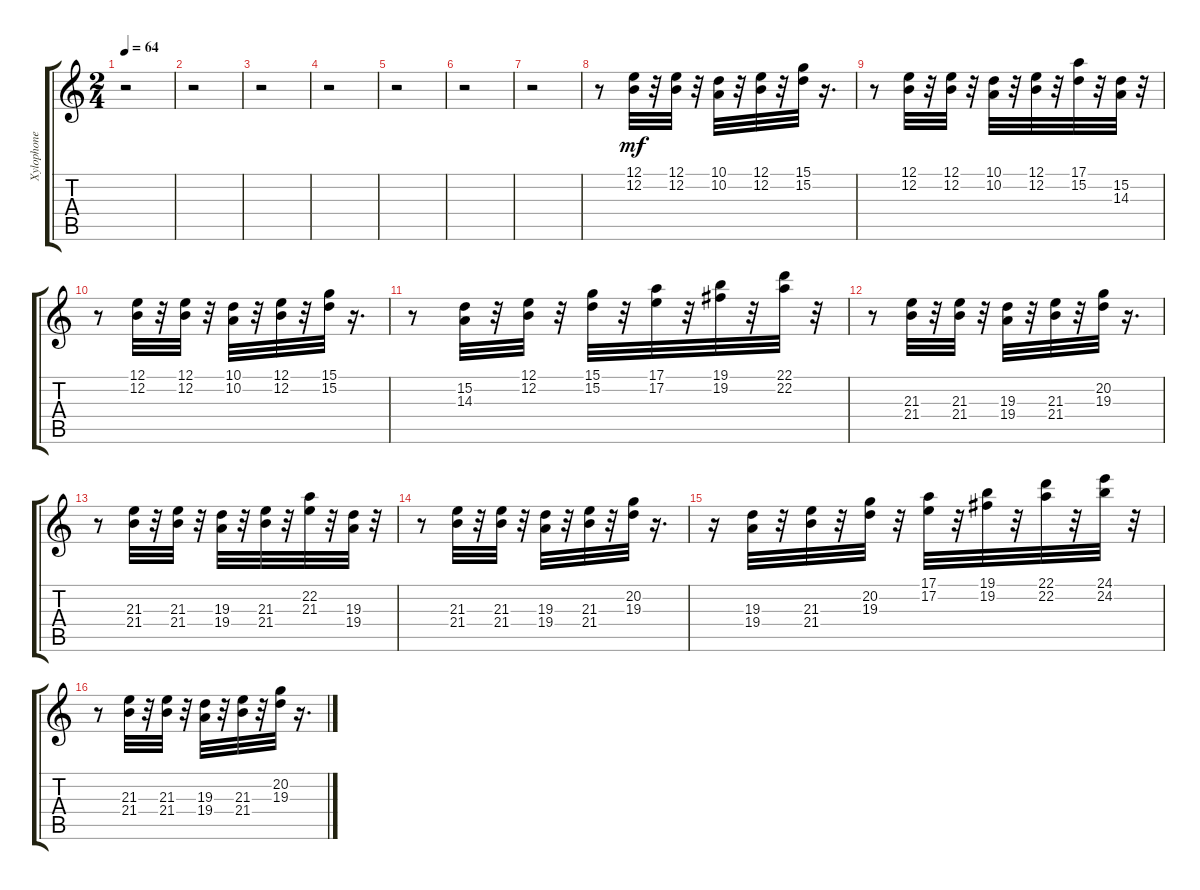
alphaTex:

\track ("Xylophone" "Xylophone") {instrument xylophone}
\staff {score tabs}
\tuning (E4 B3 G3 D3 A2 E2) {hide}
\ts (2 4)
\tempo 64
\clef g2
\ks c
r.2{dy mf} |
r.2 |
r.2 |
r.2 |
r.2 |
r.2 |
r.2 |
r.8 (12.1 12.2).32 r.32 (12.1 12.2).32 r.32 (10.1 10.2).32 r.32 (12.1 12.2).32 r.32 (15.1 15.2).32 r.16{d} |
r.8 (12.1 12.2).32 r.32 (12.1 12.2).32 r.32 (10.1 10.2).32 r.32 (12.1 12.2).32 r.32 (17.1 15.2).32 r.32 (15.2 14.3).32 r.32 |
r.8 (12.1 12.2).32 r.32 (12.1 12.2).32 r.32 (10.1 10.2).32 r.32 (12.1 12.2).32 r.32 (15.1 15.2).32 r.16{d} |
r.8 (15.2 14.3).32 r.32 (12.1 12.2).32 r.32 (15.1 15.2).32 r.32 (17.1 17.2).32 r.32 (19.1 19.2).32 r.32 (22.1 22.2).32 r.32 |
r.8 (21.3 21.4).32 r.32 (21.3 21.4).32 r.32 (19.3 19.4).32 r.32 (21.3 21.4).32 r.32 (20.2 19.3).32 r.16{d} |
r.8 (21.3 21.4).32 r.32 (21.3 21.4).32 r.32 (19.3 19.4).32 r.32 (21.3 21.4).32 r.32 (22.2 21.3).32 r.32 (19.3 19.4).32 r.32 |
r.8 (21.3 21.4).32 r.32 (21.3 21.4).32 r.32 (19.3 19.4).32 r.32 (21.3 21.4).32 r.32 (20.2 19.3).32 r.16{d} |
r.16 (19.3 19.4).32 r.32 (21.3 21.4).32 r.32 (20.2 19.3).32 r.32 (17.1 17.2).32 r.32 (19.1 19.2).32 r.32 (22.1 22.2).32 r.32 (24.1 24.2).32 r.32 |
r.8 (21.3 21.4).32 r.32 (21.3 21.4).32 r.32 (19.3 19.4).32 r.32 (21.3 21.4).32 r.32 (20.2 19.3).32 r.16{d}
